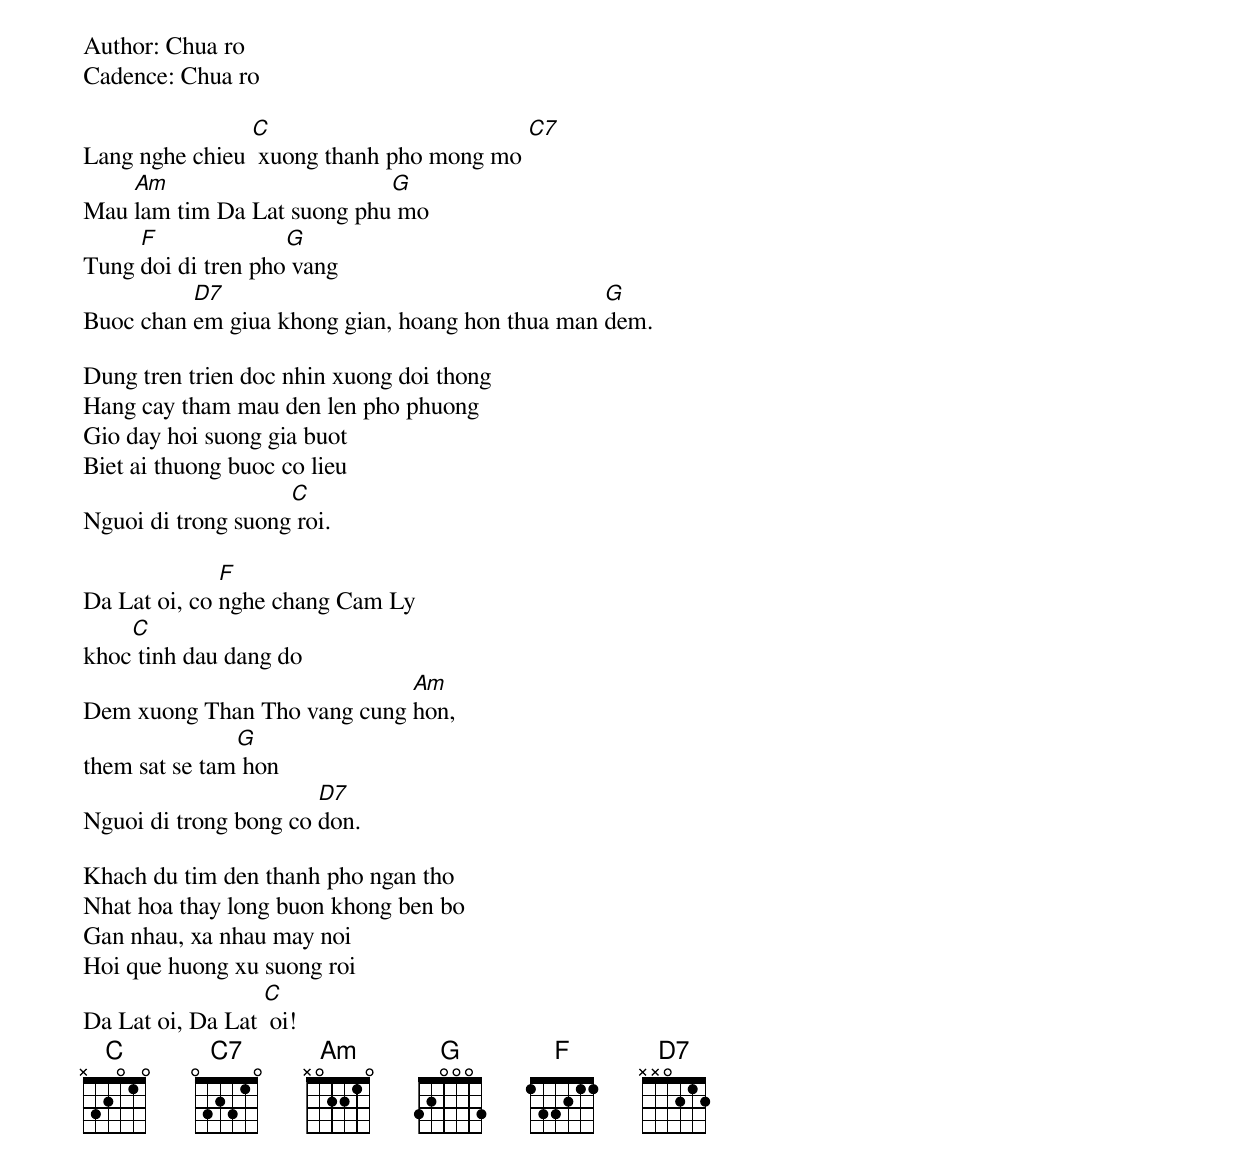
Author: Chua ro
Cadence: Chua ro

Lang nghe chieu [C] xuong thanh pho mong mo [C7]
Mau [Am]lam tim Da Lat suong phu[G] mo
Tung [F]doi di tren pho[G] vang
Buoc chan [D7]em giua khong gian, hoang hon thua man [G]dem.

Dung tren trien doc nhin xuong doi thong
Hang cay tham mau den len pho phuong
Gio day hoi suong gia buot
Biet ai thuong buoc co lieu
Nguoi di trong suong[C] roi.

Da Lat oi, co [F]nghe chang Cam Ly
khoc[C] tinh dau dang do
Dem xuong Than Tho vang cung [Am]hon,
them sat se tam[G] hon
Nguoi di trong bong co [D7]don.

Khach du tim den thanh pho ngan tho
Nhat hoa thay long buon khong ben bo
Gan nhau, xa nhau may noi
Hoi que huong xu suong roi
Da Lat oi, Da Lat [C] oi!
